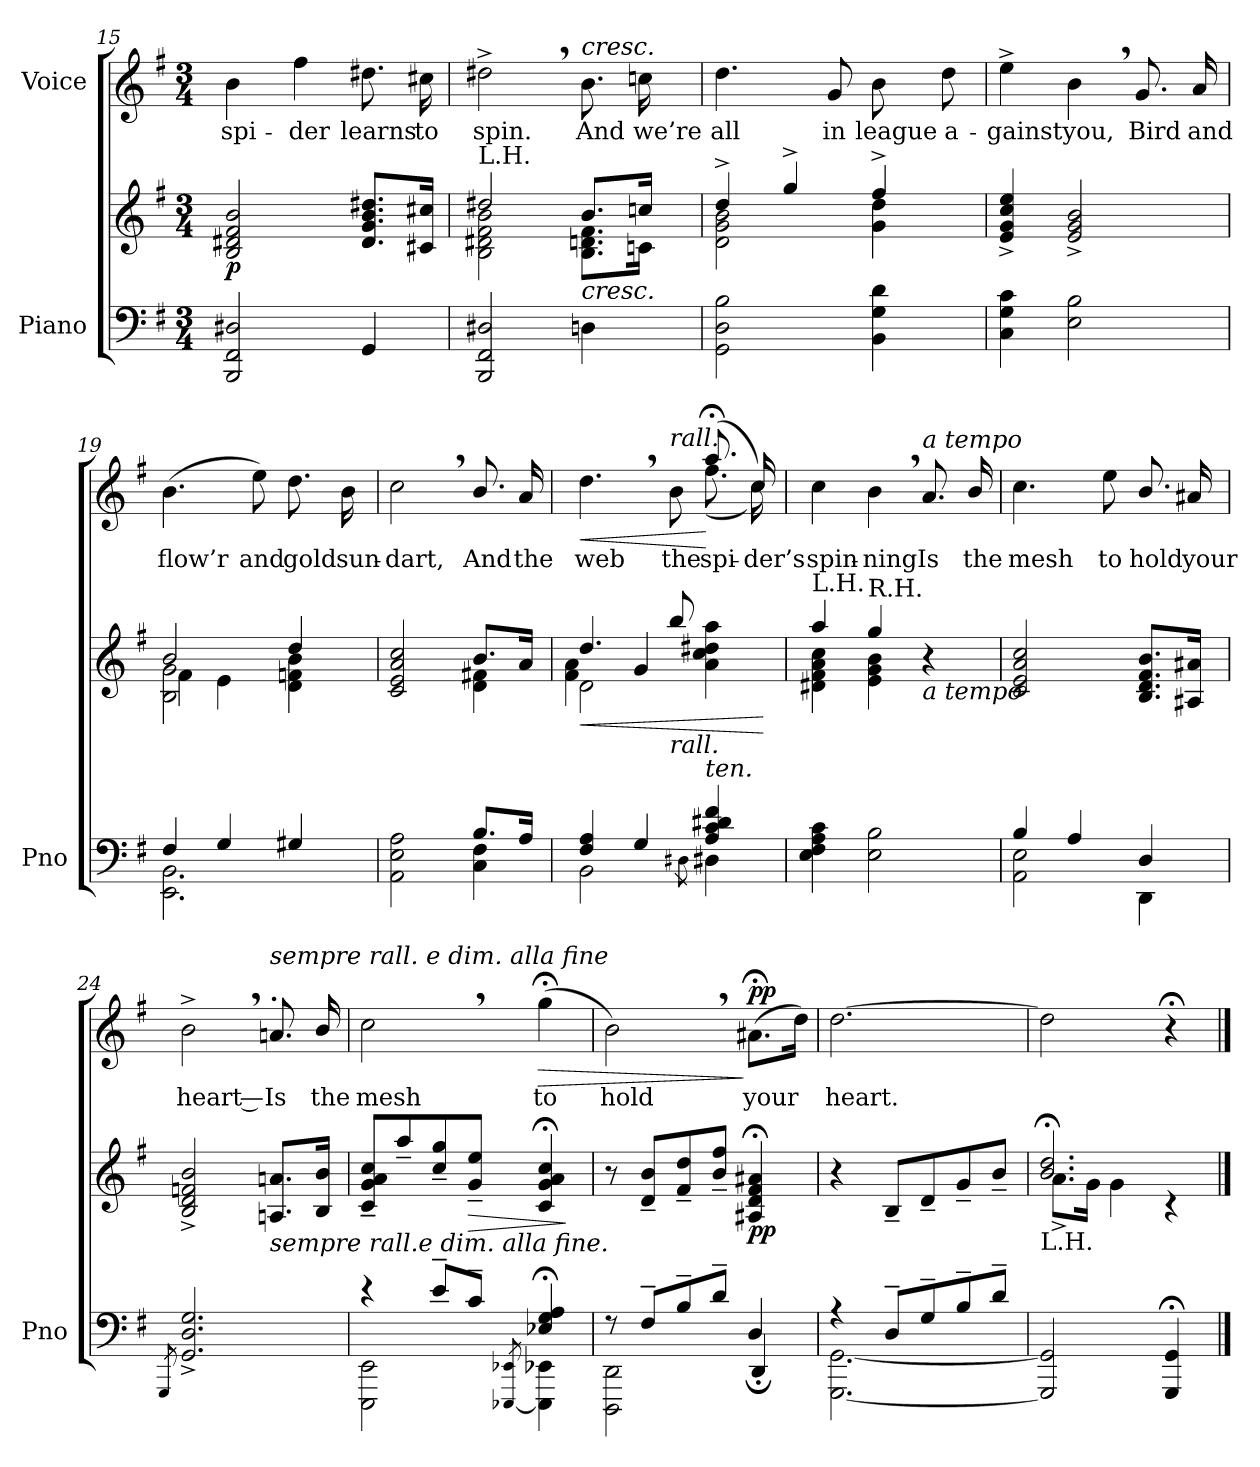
**kern	**kern	**dynam	**kern	**text	**dynam
*part2	*part2	*part2	*part1	*part1	*part1
*staff3	*staff2	*staff2/3	*staff1	*staff1	*staff1
*I"Piano	*	*	*I"Voice	*	*
*I'Pno	*	*	*	*	*
*clefF4	*clefG2	*	*clefG2	*	*
*k[f#]	*k[f#]	*	*k[f#]	*	*
*M3/4	*M3/4	*	*M3/4	*	*
=15	=15	=15	=15	=15	=15
!	!	!LO:DY:b	!	!	!
2BBB/ 2FF#/ 2D#X/	2B/ 2d#X/ 2f#/ 2b/	p	4b\	spi-	.
.	.	.	4ff#\	-der	.
4GG/	8.d#/ 8.g/ 8.b/ 8.dd#X/L	.	8.dd#X\	learns	.
.	16c#X/ 16cc#X/Jk	.	16cc#X\	to	.
=16	=16	=16	=16	=16	=16
*	*^	*	*	*	*
!	!LO:TX:a:t=L.H.	!	!	!	!	!
2BBB/ 2FF#/ 2D#X/	2dd#X/	2B\ 2d#X\ 2f#\ 2b\	.	2dd#X^,\	spin.	.
!	!	!	!	!LO:TX:a:i:t=cresc.	!	!
!	!LO:TX:b:i:t=cresc.	!	!	!	!	!
4Dn\	8.b/L	8.B\ 8.dn\ 8.f#\L	.	8.b\	And	.
.	16ccn/Jk	16cn\Jk	.	16ccn\	we’re	.
=17	=17	=17	=17	=17	=17	=17
2GG\ 2D\ 2B\	4dd^/	2d\ 2g\ 2b\	.	4.dd\	all	.
.	4gg^/	.	.	.	.	.
.	.	.	.	8g/	in	.
4BB\ 4G\ 4d\	4ff#^/	4g\ 4dd\	.	8b\	league	.
.	.	.	.	8dd\	a-	.
*	*v	*v	*	*	*	*
=18	=18	=18	=18	=18	=18
4C\ 4G\ 4c\	4e/^> 4g/^> 4cc/^> 4ee/^>	.	4ee^\	-gainst	.
2E\ 2B\	2e/^> 2g/^> 2b/^>	.	4b,\	you,	.
.	.	.	8.g/	Bird	.
.	.	.	16a/	and	.
=19	=19	=19	=19	=19	=19
*^	*^	*	*	*	*
*	*	*	*^	*	*	*	*
4F#/	2.EE\ 2.BB\	2b/	2B\ 2g\	4f#\	.	(4.b\	flow’r	.
4G/	.	.	.	4e\	.	.	.	.
.	.	.	.	.	.	8ee\)	and	.
4G#X/	.	4dd/	4d\ 4fn\ 4b\	4ryy	.	8.dd\	gold	.
.	.	.	.	.	.	16b\	sun-	.
*	*	*	*v	*v	*	*	*	*
=20	=20	=20	=20	=20	=20	=20	=20
2AA\ 2E\ 2A\	2ryy	2c/ 2e/ 2a/ 2cc/	2ryy	.	2cc,\	-dart,	.
8.B/L	4C\ 4F#\	8.b/L	4d\ 4f#X\	.	8.b/	And	.
16A/Jk	.	16a/Jk	.	.	16a/	the	.
*	*	*v	*v	*	*	*	*
=21	=21	=21	=21	=21	=21	=21
!	!	!	!LO:HP:b	!	!	!LO:HP:b
*	*	*^	*	*^	*	*
*	*	*	*^	*	*	*	*	*
4F#/ 4A/	2BB\	4.dd/	2d\	4f#\ 4a\	<	4.dd,\	2ryy	web	<
4G/	.	.	.	4g/	.	.	.	.	.
!	!	!	!	!	!	!LO:TX:a:i:t=rall.	!	!	!
!	!	!LO:TX:b:i:t=rall.	!	!	!	!	!	!	!
.	.	8bb/	.	.	.	8b\	.	the	.
.	8qD#X\	.	.	.	.	.	.	.	.
!	!	!LO:TX:b:i:t=ten.	!	!	!	!	!	!	!
4A/ 4c/ 4d#X/ 4f#/	4D#\	4a\ 4cc\ 4dd#X\ 4aa\	4ryy	4ryy	.	(8.aa;</	(8.ff#\	spi-	[
.	.	.	.	.	.	16cc/)	16cc\)	-der’s	.
*v	*v	*	*	*	*	*v	*v	*	*
*	*v	*v	*v	*	*	*	*
.	.	[	.	.	.
=22	=22	=22	=22	=22	=22
*	*^	*	*	*	*
!	!LO:TX:a:t=L.H.	!	!	!	!	!
4E\ 4F#\ 4A\ 4c\	4aa/	4d#X\ 4f#\ 4a\ 4cc\	.	4cc\	spin-	.
!	!LO:TX:a:t=R.H.	!	!	!	!	!
2E\ 2B\	4gg/	4e\ 4g\ 4b\	.	4b,\	-ning	.
!	!	!	!	!LO:TX:a:i:t=a tempo	!	!
!	!LO:TX:b:i:t=a tempo	!	!	!	!	!
.	4r	4ryy	.	8.a/	Is	.
.	.	.	.	16b/	the	.
*	*v	*v	*	*	*	*
=23	=23	=23	=23	=23	=23
*^	*	*	*	*	*
4B/	2AA\ 2E\	2c/ 2e/ 2a/ 2cc/	.	4.cc\	mesh	.
4A/	.	.	.	.	.	.
.	.	.	.	8ee\	to	.
4D/	4DD\	8.B/ 8.d/ 8.f#/ 8.b/L	.	8.b/	hold	.
.	.	16A#X/ 16a#X/Jk	.	16a#X/	your	.
*v	*v	*	*	*	*	*
=24	=24	=24	=24	=24	=24
8qGGG/	.	.	.	.	.
2.GG/^> 2.D/^> 2.G/^>	2B/^> 2d/^> 2fn/^> 2b/^>	.	2b^,\	heart —	.
!	!	!	!LO:TX:a:i:t=sempre rall. e dim. alla fine	!	!
!	!	!	!LO:TX:a:B:t=.	!	!
!	!LO:TX:b:i:t=sempre rall.e dim. alla fine.	!	!	!	!
.	8.Ani/ 8.ani/L	.	8.ani/	Is	.
.	16B/ 16b/Jk	.	16b/	the	.
=25	=25	=25	=25	=25	=25
*^	*	*	*	*	*
4r	2EEE\ 2EE\	8c/~> 8g/~> 8a/~> 8cc/~>L	.	2cc,\	mesh	.
.	.	8aa~>/	.	.	.	.
8e~/L	.	8cc/~> 8gg/~>	.	.	.	.
!	!	!	!LO:HP:b	!	!	!
8c~/J	.	8g/~> 8ee/~>J	>	.	.	.
.	[<8qEEE-X/ 8qEE-X/	.	.	.	.	.
!	!	!	!	!	!	!LO:HP:b
4E-X/;< 4G/;< 4A/;<	4EEE-\] 4EE-\	4c/;< 4g/;< 4a/;< 4cc/;<	.	(4gg;<\	to	>
*v	*v	*	*	*	*	*
.	.	]	.	.	.
=26	=26	=26	=26	=26	=26
*^	*	*	*	*	*
8r	2DDD\ 2DD\	8r	.	2b,\)	hold	.
8F#~/L	.	8d/~ 8b/~L	.	.	.	.
8B~/	.	8f#i/~ 8dd/~	.	.	.	.
8d~/J	.	8b/~ 8ff#/~J	.	.	.	.
!	!	!	!LO:DY:b	!	!	!LO:DY:n=1:a
4D/	4DD;/	4A#X/;< 4d/;< 4f#/;< 4a#X/;<	pp	(8.a#X;<\L	your	] pp
.	.	.	.	16dd\Jk)	.	.
=27	=27	=27	=27	=27	=27	=27
4r	[2.GGG\ [2.GG\	4r	.	[2.dd\	heart.	.
8D~/L	.	8B~/L	.	.	.	.
8G~/	.	8d~/	.	.	.	.
8B~/	.	8g~/	.	.	.	.
8d~/J	.	8b~/J	.	.	.	.
*v	*v	*	*	*	*	*
=28	=28	=28	=28	=28	=28
*	*^	*	*	*	*
!	!LO:TX:b:t=L.H.	!	!	!	!	!
2GGG/] 2GG/]	2.b/;< 2.dd/;<	8.a^\L	.	2dd\]	.	.
.	.	16g\Jk	.	.	.	.
.	.	4g\	.	.	.	.
4GGG/;< 4GG/;<	.	4r	.	4r;<	.	.
*	*v	*v	*	*	*	*
==	==	==	==	==	==
*-	*-	*-	*-	*-	*-
